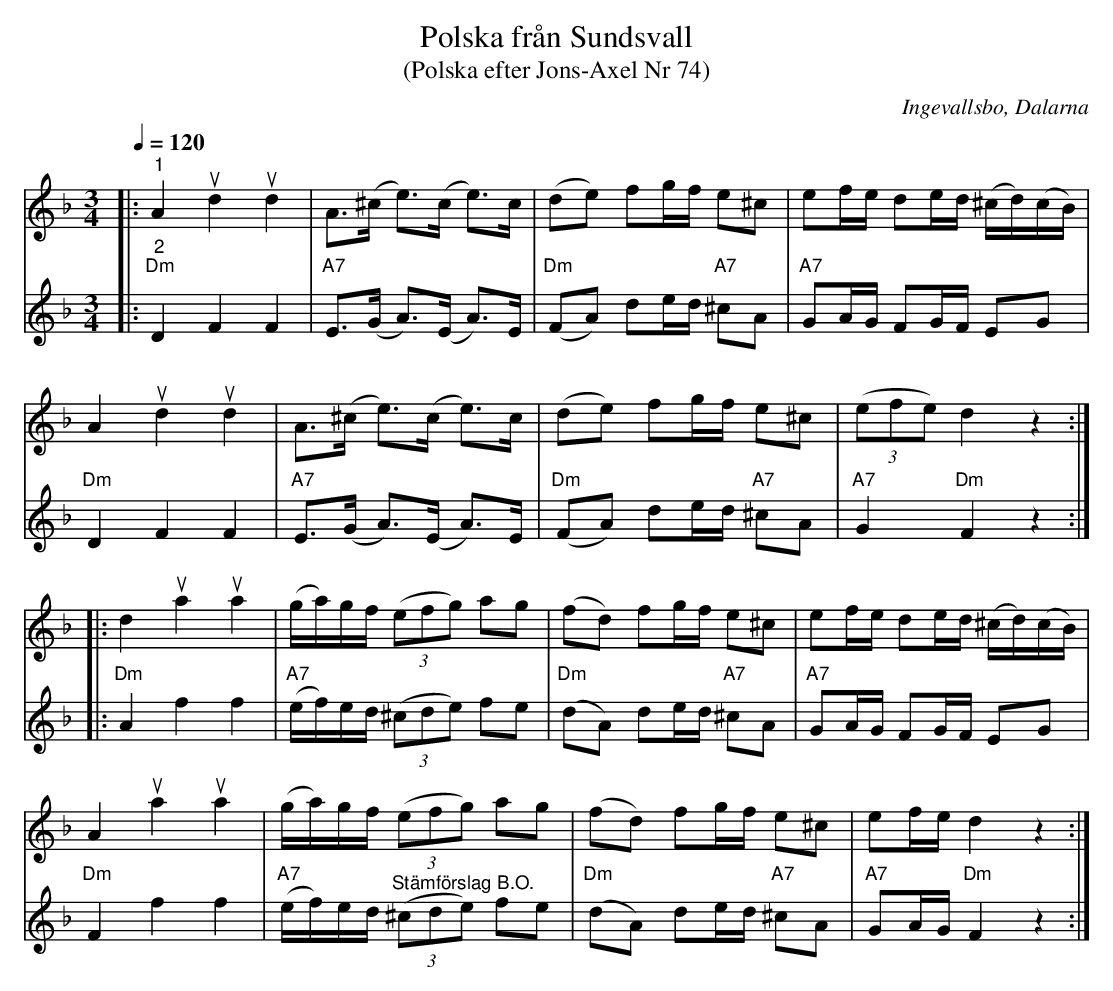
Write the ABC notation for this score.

X:1
T:Polska från Sundsvall
T:(Polska efter Jons-Axel Nr 74)
O:Ingevallsbo, Dalarna
L:1/8
Q:1/4=120
M:3/4
K:Dm
V:1
|:"^1" A2u d2u d2 | A>(^c e>)(c e>)c | (de) fg/f/ e^c | ef/e/ de/d/ (^c/d/)(c/B/) |
A2u d2u d2 | A>(^c e>)(c e>)c | (de) fg/f/ e^c | (3(efe) d2 z2 ::
d2u a2u a2 | (g/a/)g/f/ (3(efg) ag | (fd) fg/f/ e^c | ef/e/ de/d/ (^c/d/)(c/B/) |
A2u a2u a2 | (g/a/)g/f/ (3(efg) ag | (fd) fg/f/ e^c | ef/e/ d2 z2 :|
V:2
|:"^2""Dm" D2 F2 F2 | "A7" E>(G A>)(E A>)E |"Dm" (FA) de/d/"A7" ^cA | "A7" GA/G/ FG/F/ EG |
"Dm" D2 F2 F2 | "A7" E>(G A>)(E A>)E | "Dm" (FA) de/d/"A7" ^cA |"A7" G2 "Dm" F2 z2 ::
"Dm" A2 f2 f2 | "A7" (e/f/)e/d/ (3(^cde) fe |"Dm" (dA) de/d/"A7" ^cA | "A7" GA/G/ FG/F/ EG |
"Dm" F2 f2 f2 | "A7" (e/f/)e/d/"^Stämförslag B.O." (3(^cde) fe |"Dm" (dA) de/d/"A7" ^cA | "A7" GA/G/ "Dm" F2 z2 :|
